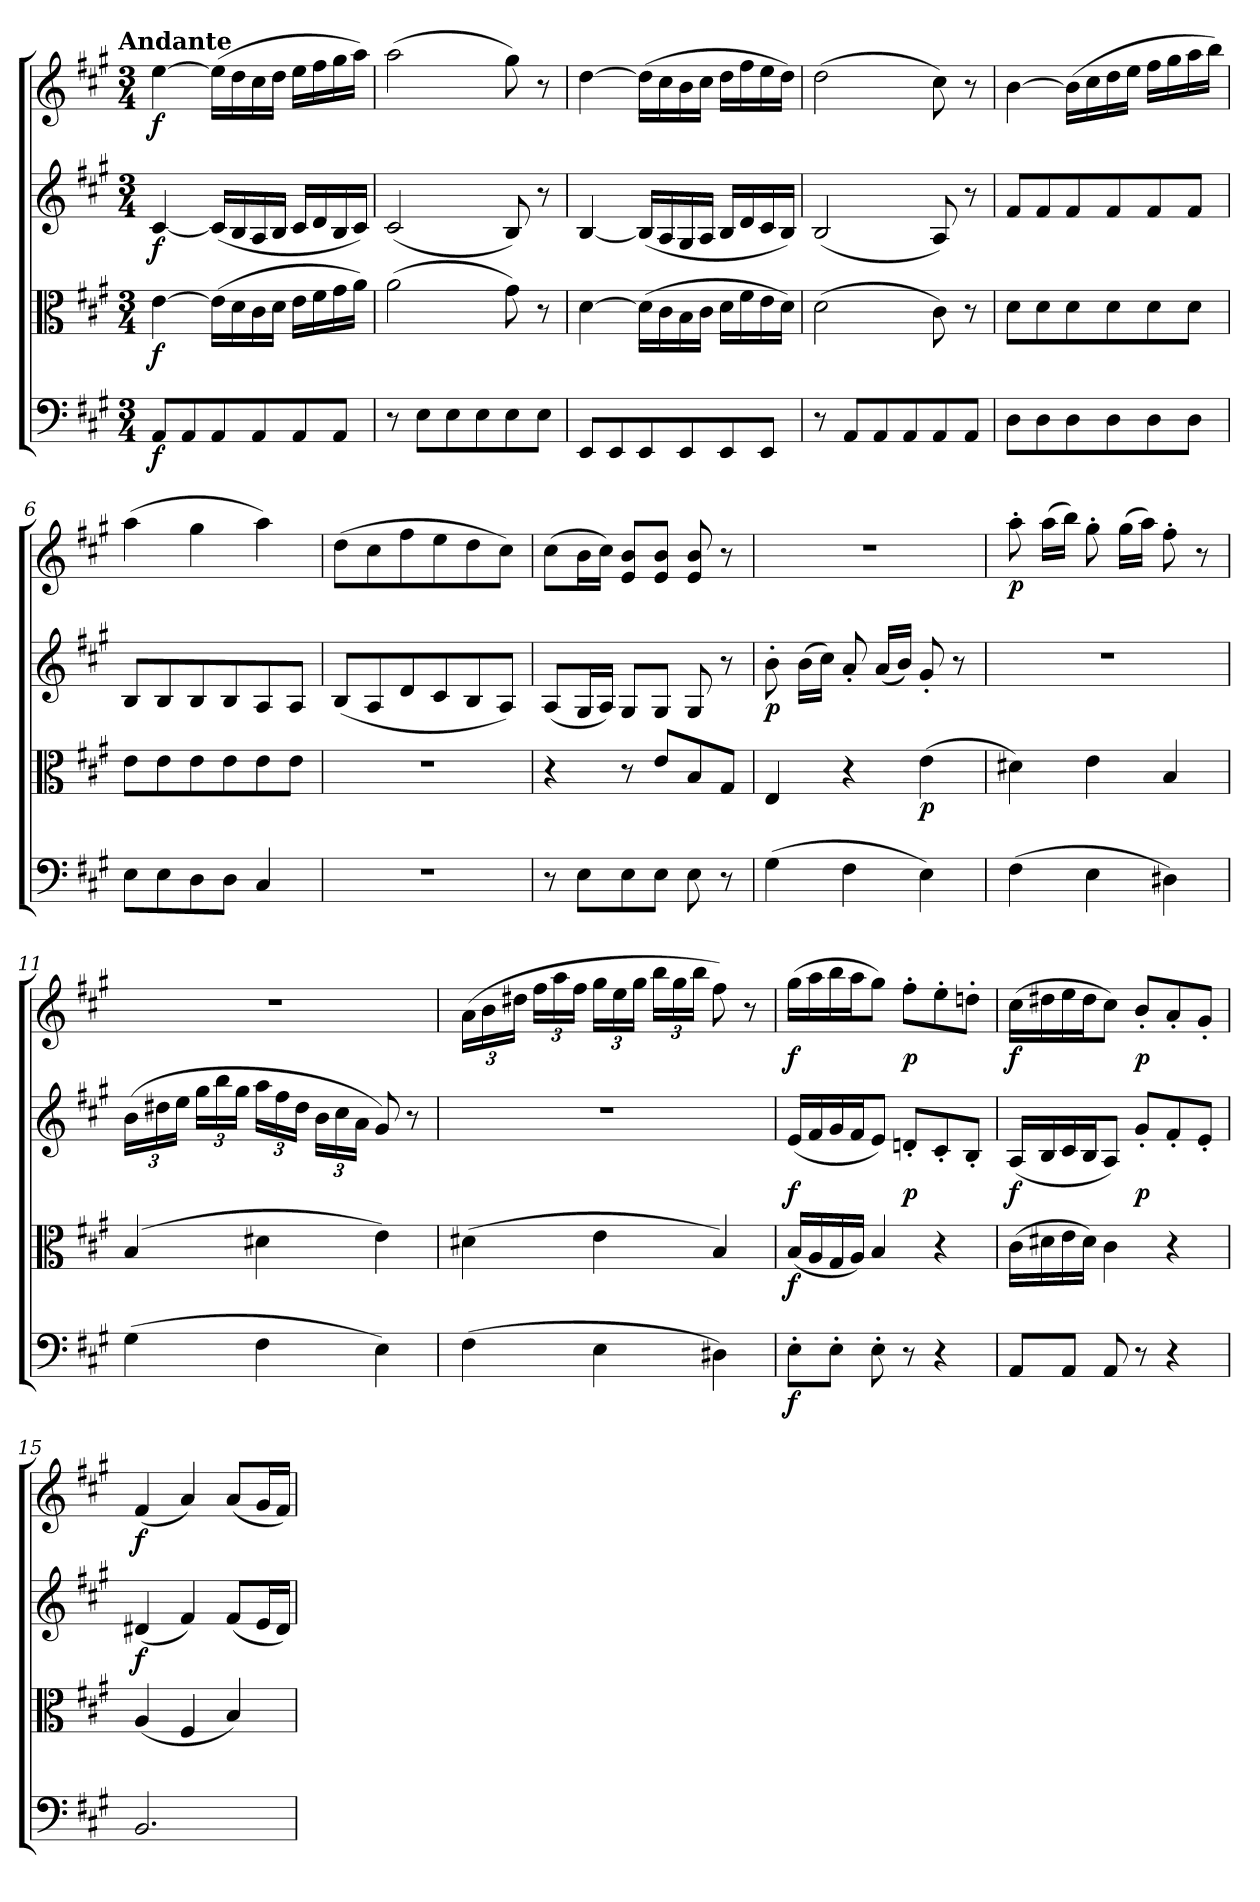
**kern	**dynam	**kern	**dynam	**kern	**dynam	**kern	**dynam
*part4	*part4	*part3	*part3	*part2	*part2	*part1	*part1
*staff4	*staff4	*staff3	*staff3	*staff2	*staff2	*staff1	*staff1
*clefF4	*	*clefC3	*	*clefG2	*	*clefG2	*
*k[f#c#g#]	*	*k[f#c#g#]	*	*k[f#c#g#]	*	*k[f#c#g#]	*
*A:	*	*A:	*	*A:	*	*A:	*
!!LO:TX:omd:t=Andante
*M3/4	*	*M3/4	*	*M3/4	*	*M3/4	*
*MM72	*	*MM72	*	*MM72	*	*MM72	*
=	=	=	=	=	=	=	=
8AA/L	f	[4e\	f	[4c#/	f	[4ee\	f
8AA/	.	.	.	.	.	.	.
8AA/	.	(16e\LL]	.	(16c#/LL]	.	(16ee\LL]	.
.	.	16d\	.	16B/	.	16dd\	.
8AA/	.	16c#\	.	16A/	.	16cc#\	.
.	.	16d\JJ	.	16B/JJ	.	16dd\JJ	.
8AA/	.	16e\LL	.	16c#/LL	.	16ee\LL	.
.	.	16f#\	.	16d/	.	16ff#\	.
8AA/J	.	16g#\	.	16B/	.	16gg#\	.
.	.	16a\JJ)	.	16c#/JJ)	.	16aa\JJ)	.
=2	=2	=2	=2	=2	=2	=2	=2
8r	.	(2a\	.	(2c#/	.	(2aa\	.
8E\L	.	.	.	.	.	.	.
8E\	.	.	.	.	.	.	.
8E\	.	.	.	.	.	.	.
8E\	.	8g#\)	.	8B/)	.	8gg#\)	.
8E\J	.	8r	.	8r	.	8r	.
=3	=3	=3	=3	=3	=3	=3	=3
8EE/L	.	[4d\	.	[4B/	.	[4dd\	.
8EE/	.	.	.	.	.	.	.
8EE/	.	(16d\LL]	.	(16B/LL]	.	(16dd\LL]	.
.	.	16c#\	.	16A/	.	16cc#\	.
8EE/	.	16B\	.	16G#/	.	16b\	.
.	.	16c#\JJ	.	16A/JJ	.	16cc#\JJ	.
8EE/	.	16d\LL	.	16B/LL	.	16dd\LL	.
.	.	16f#\	.	16d/	.	16ff#\	.
8EE/J	.	16e\	.	16c#/	.	16ee\	.
.	.	16d\JJ)	.	16B/JJ)	.	16dd\JJ)	.
=4	=4	=4	=4	=4	=4	=4	=4
8r	.	(2d\	.	(2B/	.	(2dd\	.
8AA/L	.	.	.	.	.	.	.
8AA/	.	.	.	.	.	.	.
8AA/	.	.	.	.	.	.	.
8AA/	.	8c#\)	.	8A/)	.	8cc#\)	.
8AA/J	.	8r	.	8r	.	8r	.
=5	=5	=5	=5	=5	=5	=5	=5
8D\L	.	8d\L	.	8f#/L	.	[4b\	.
8D\	.	8d\	.	8f#/	.	.	.
8D\	.	8d\	.	8f#/	.	(16b\LL]	.
.	.	.	.	.	.	16cc#\	.
8D\	.	8d\	.	8f#/	.	16dd\	.
.	.	.	.	.	.	16ee\JJ	.
8D\	.	8d\	.	8f#/	.	16ff#\LL	.
.	.	.	.	.	.	16gg#\	.
8D\J	.	8d\J	.	8f#/J	.	16aa\	.
.	.	.	.	.	.	16bb\JJ)	.
=6	=6	=6	=6	=6	=6	=6	=6
8E\L	.	8e\L	.	8B/L	.	(4aa\	.
8E\	.	8e\	.	8B/	.	.	.
8D\	.	8e\	.	8B/	.	4gg#\	.
8D\J	.	8e\	.	8B/	.	.	.
4C#/	.	8e\	.	8A/	.	4aa\)	.
.	.	8e\J	.	8A/J	.	.	.
=7	=7	=7	=7	=7	=7	=7	=7
2.r	.	2.r	.	(8B/L	.	(8dd\L	.
.	.	.	.	8A/	.	8cc#\	.
.	.	.	.	8d/	.	8ff#\	.
.	.	.	.	8c#/	.	8ee\	.
.	.	.	.	8B/	.	8dd\	.
.	.	.	.	8A/J)	.	8cc#\J)	.
=8	=8	=8	=8	=8	=8	=8	=8
8r	.	4r	.	(8A/L	.	(8cc#\L	.
8E\L	.	.	.	16G#/L	.	16b\L	.
.	.	.	.	16A/JJ)	.	16cc#\JJ)	.
8E\	.	8r	.	8G#/L	.	8e/ 8b/L	.
8E\J	.	8e/L	.	8G#/J	.	8e/ 8b/J	.
8E\	.	8B/	.	8G#/	.	8e/ 8b/	.
8r	.	8G#/J	.	8r	.	8r	.
=9	=9	=9	=9	=9	=9	=9	=9
(4G#\	.	4E/	.	8b'\	p	2.r	.
.	.	.	.	(16b\LL	.	.	.
.	.	.	.	16cc#\JJ)	.	.	.
4F#\	.	4r	.	8a'/	.	.	.
.	.	.	.	(16a/LL	.	.	.
.	.	.	.	16b/JJ)	.	.	.
4E\)	.	(4e\	p	8g#'/	.	.	.
.	.	.	.	8r	.	.	.
=10	=10	=10	=10	=10	=10	=10	=10
(4F#\	.	4d#X\)	.	2.r	.	8aa'\	p
.	.	.	.	.	.	(16aa\LL	.
.	.	.	.	.	.	16bb\JJ)	.
4E\	.	4e\	.	.	.	8gg#'\	.
.	.	.	.	.	.	(16gg#\LL	.
.	.	.	.	.	.	16aa\JJ)	.
4D#X\)	.	4B/	.	.	.	8ff#'\	.
.	.	.	.	.	.	8r	.
=11	=11	=11	=11	=11	=11	=11	=11
(4G#\	.	(4B/	.	(24b\LL	.	2.r	.
.	.	.	.	24dd#X\	.	.	.
.	.	.	.	24ee\JJ	.	.	.
.	.	.	.	24gg#\LL	.	.	.
.	.	.	.	24bb\	.	.	.
.	.	.	.	24gg#\JJ	.	.	.
4F#\	.	4d#X\	.	24aa\LL	.	.	.
.	.	.	.	24ff#\	.	.	.
.	.	.	.	24dd#\JJ	.	.	.
.	.	.	.	24b\LL	.	.	.
.	.	.	.	24cc#\	.	.	.
.	.	.	.	24a\JJ	.	.	.
4E\)	.	4e\)	.	8g#/)	.	.	.
.	.	.	.	8r	.	.	.
=12	=12	=12	=12	=12	=12	=12	=12
(4F#\	.	(4d#X\	.	2.r	.	(24a\LL	.
.	.	.	.	.	.	24b\	.
.	.	.	.	.	.	24dd#X\JJ	.
.	.	.	.	.	.	24ff#\LL	.
.	.	.	.	.	.	24aa\	.
.	.	.	.	.	.	24ff#\JJ	.
4E\	.	4e\	.	.	.	24gg#\LL	.
.	.	.	.	.	.	24ee\	.
.	.	.	.	.	.	24gg#\JJ	.
.	.	.	.	.	.	24bb\LL	.
.	.	.	.	.	.	24gg#\	.
.	.	.	.	.	.	24bb\JJ	.
4D#X\)	.	4B/)	.	.	.	8ff#\)	.
.	.	.	.	.	.	8r	.
=13	=13	=13	=13	=13	=13	=13	=13
8E'\L	f	(16B/LL	f	(16e/LL	f	(16gg#\LL	f
.	.	16A/	.	16f#/	.	16aa\	.
8E'\J	.	16G#/	.	16g#/	.	16bb\	.
.	.	16A/JJ)	.	16f#/J	.	16aa\J	.
8E'\	.	4B/	.	8e/J)	.	8gg#\J)	.
8r	.	.	.	8dn'/L	p	8ff#'\L	p
4r	.	4r	.	8c#'/	.	8ee'\	.
.	.	.	.	8B'/J	.	8ddn'\J	.
=14	=14	=14	=14	=14	=14	=14	=14
8AA/L	.	(16c#\LL	.	(16A/LL	f	(16cc#\LL	f
.	.	16d#X\	.	16B/	.	16dd#X\	.
8AA/J	.	16e\	.	16c#/	.	16ee\	.
.	.	16d#\JJ)	.	16B/J	.	16dd#\J	.
8AA/	.	4c#\	.	8A/J)	.	8cc#\J)	.
8r	.	.	.	8g#'/L	p	8b'/L	p
4r	.	4r	.	8f#'/	.	8a'/	.
.	.	.	.	8e'/J	.	8g#'/J	.
=15	=15	=15	=15	=15	=15	=15	=15
2.BB/	.	(4A/	.	(4d#X/	f	(4f#/	f
.	.	4F#/	.	4f#/)	.	4a/)	.
.	.	4B/)	.	(8f#/L	.	(8a/L	.
.	.	.	.	16e/L	.	16g#/L	.
.	.	.	.	16d#/JJ)	.	16f#/JJ)	.
=	=	=	=	=	=	=	=
*-	*-	*-	*-	*-	*-	*-	*-
